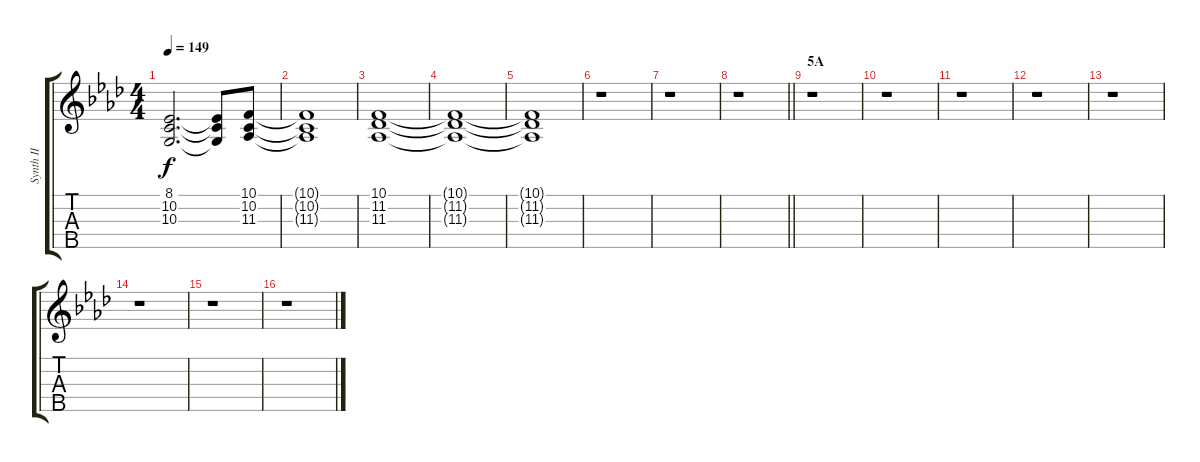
\track ("Synth II" "Synth II") {instrument pad2warm}
\staff {score tabs}
\tuning (G3 D3 A2 E2 B1) {hide}
\ts (4 4)
\tempo 149
\clef g2
\ks ab
(8.1 10.2 10.3).2{d dy f} (8.1{t} 10.2{t} 10.3{t}).8 (10.1 10.2 11.3).8 |
(10.1{t} 10.2{t} 11.3{t}).1 |
(10.1 11.2 11.3).1 |
(10.1{t} 11.2{t} 11.3{t}).1 |
(10.1{t} 11.2{t} 11.3{t}).1 |
r.1 |
r.1 |
\barLineRight lightlight
r.1 |
\section ("" "5A")
r.1 |
r.1 |
r.1 |
r.1 |
r.1 |
r.1 |
r.1 |
r.1
